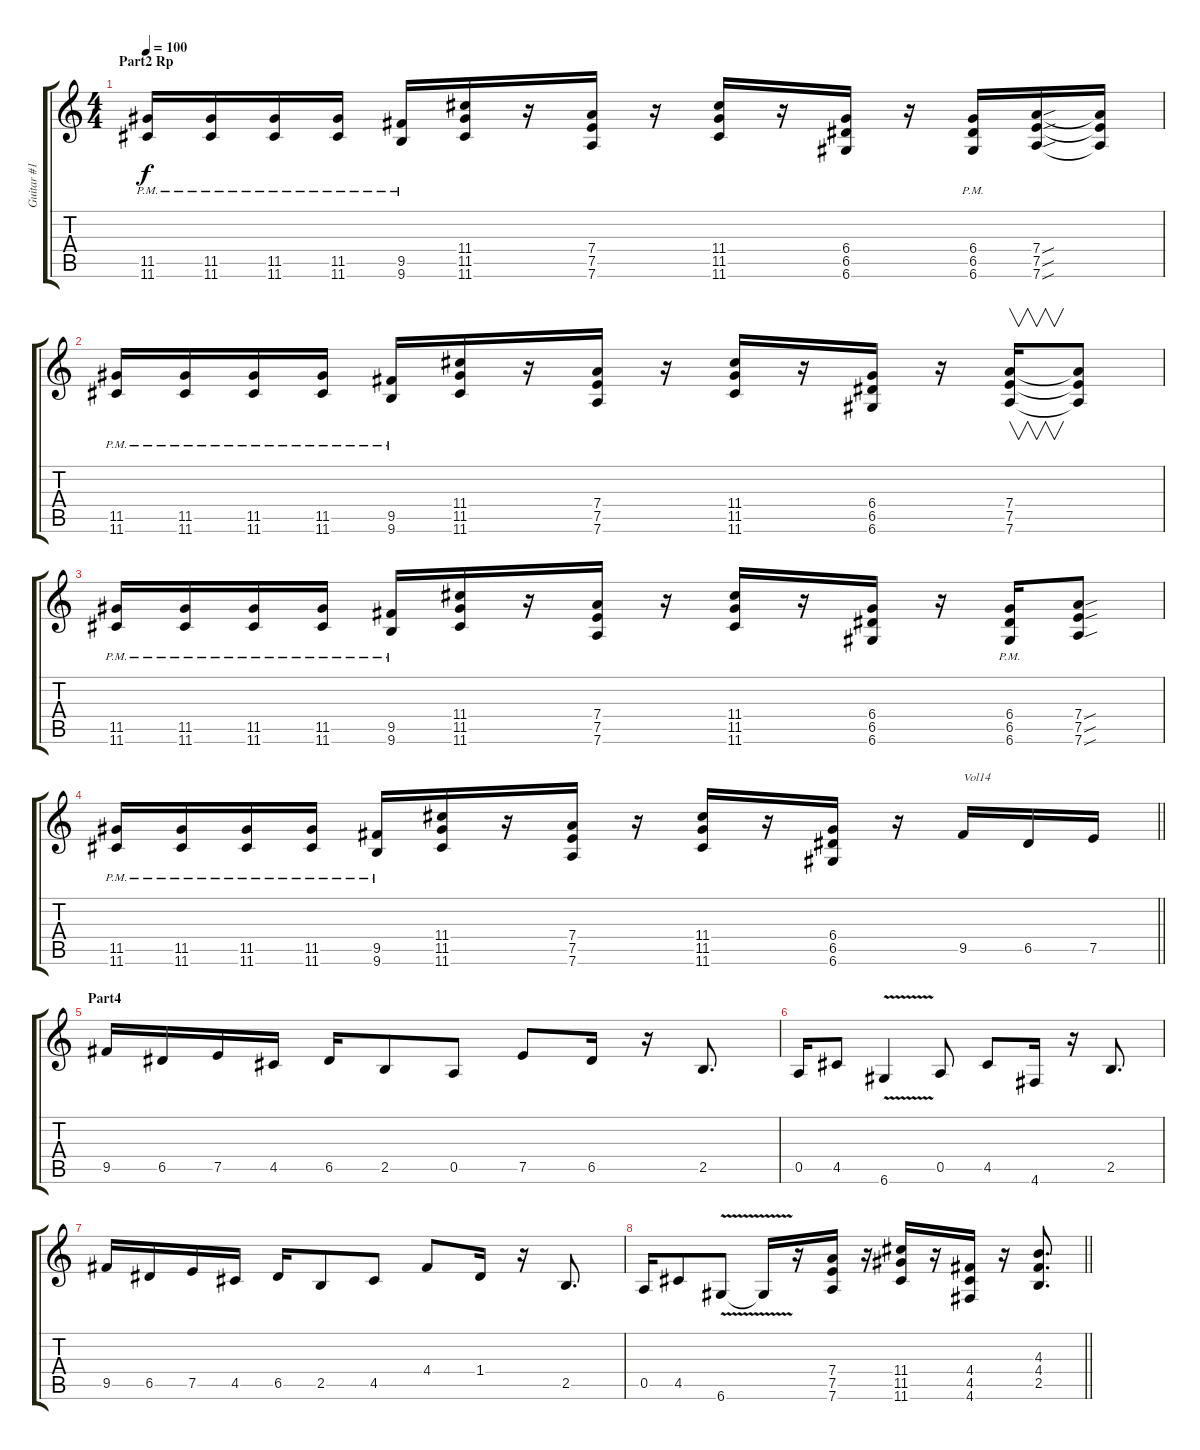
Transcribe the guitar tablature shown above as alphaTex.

\track ("Guitar #1" "Guitar #1") {instrument distortionguitar}
\staff {score tabs}
\tuning (E4 B3 G3 D3 A2 D2) {hide}
\ts (4 4)
\section ("" "Part2 Rp")
\tempo 100
\clef g2
\ks c
(11.5{pm} 11.6{pm}).16{dy f} (11.5{pm} 11.6{pm}).16 (11.5{pm} 11.6{pm}).16 (11.5{pm} 11.6{pm}).16 (9.5{pm} 9.6{pm}).16 (11.4 11.5 11.6).16 r.16 (7.4 7.5 7.6).16 r.16 (11.4 11.5 11.6).16 r.16 (6.4 6.5 6.6).16 r.16 (6.4{pm} 6.5{pm} 6.6{pm}).16 (7.4{sou} 7.5{sou} 7.6{sou}).16 (7.4{t} 7.5{t} 7.6{t}).16 |
(11.5{pm} 11.6{pm}).16 (11.5{pm} 11.6{pm}).16 (11.5{pm} 11.6{pm}).16 (11.5{pm} 11.6{pm}).16 (9.5{pm} 9.6{pm}).16 (11.4 11.5 11.6).16 r.16 (7.4 7.5 7.6).16 r.16 (11.4 11.5 11.6).16 r.16 (6.4 6.5 6.6).16 r.16 (7.4 7.5 7.6).16{v} (7.4{t} 7.5{t} 7.6{t}).8 |
(11.5{pm} 11.6{pm}).16 (11.5{pm} 11.6{pm}).16 (11.5{pm} 11.6{pm}).16 (11.5{pm} 11.6{pm}).16 (9.5{pm} 9.6{pm}).16 (11.4 11.5 11.6).16 r.16 (7.4 7.5 7.6).16 r.16 (11.4 11.5 11.6).16 r.16 (6.4 6.5 6.6).16 r.16 (6.4{pm} 6.5{pm} 6.6{pm}).16 (7.4{sou} 7.5{sou} 7.6{sou}).8 |
\barLineRight lightlight
(11.5{pm} 11.6{pm}).16 (11.5{pm} 11.6{pm}).16 (11.5{pm} 11.6{pm}).16 (11.5{pm} 11.6{pm}).16 (9.5{pm} 9.6{pm}).16 (11.4 11.5 11.6).16 r.16 (7.4 7.5 7.6).16 r.16 (11.4 11.5 11.6).16 r.16 (6.4 6.5 6.6).16 r.16 9.5.16{txt "Vol14" volume 14} 6.5.16 7.5.16 |
\section ("" "Part4")
9.5.16 6.5.16 7.5.16 4.5.16 6.5.16 2.5.8 0.5.8 7.5.8 6.5.16 r.16 2.5.8{d} |
0.5.16 4.5.8 6.6{v}.4 0.5.8 4.5.8 4.6.16 r.16 2.5.8{d} |
9.5.16 6.5.16 7.5.16 4.5.16 6.5.16 2.5.8 4.5.8 4.4.8 1.4.16 r.16 2.5.8{d} |
\barLineRight lightlight
0.5.16 4.5.8 6.6{v}.8 6.6{t}.16 r.16 (7.4 7.5 7.6).16 r.16 (11.4 11.5 11.6).16 r.16 (4.4 4.5 4.6).16 r.16 (4.3 4.4 2.5).8{d}
